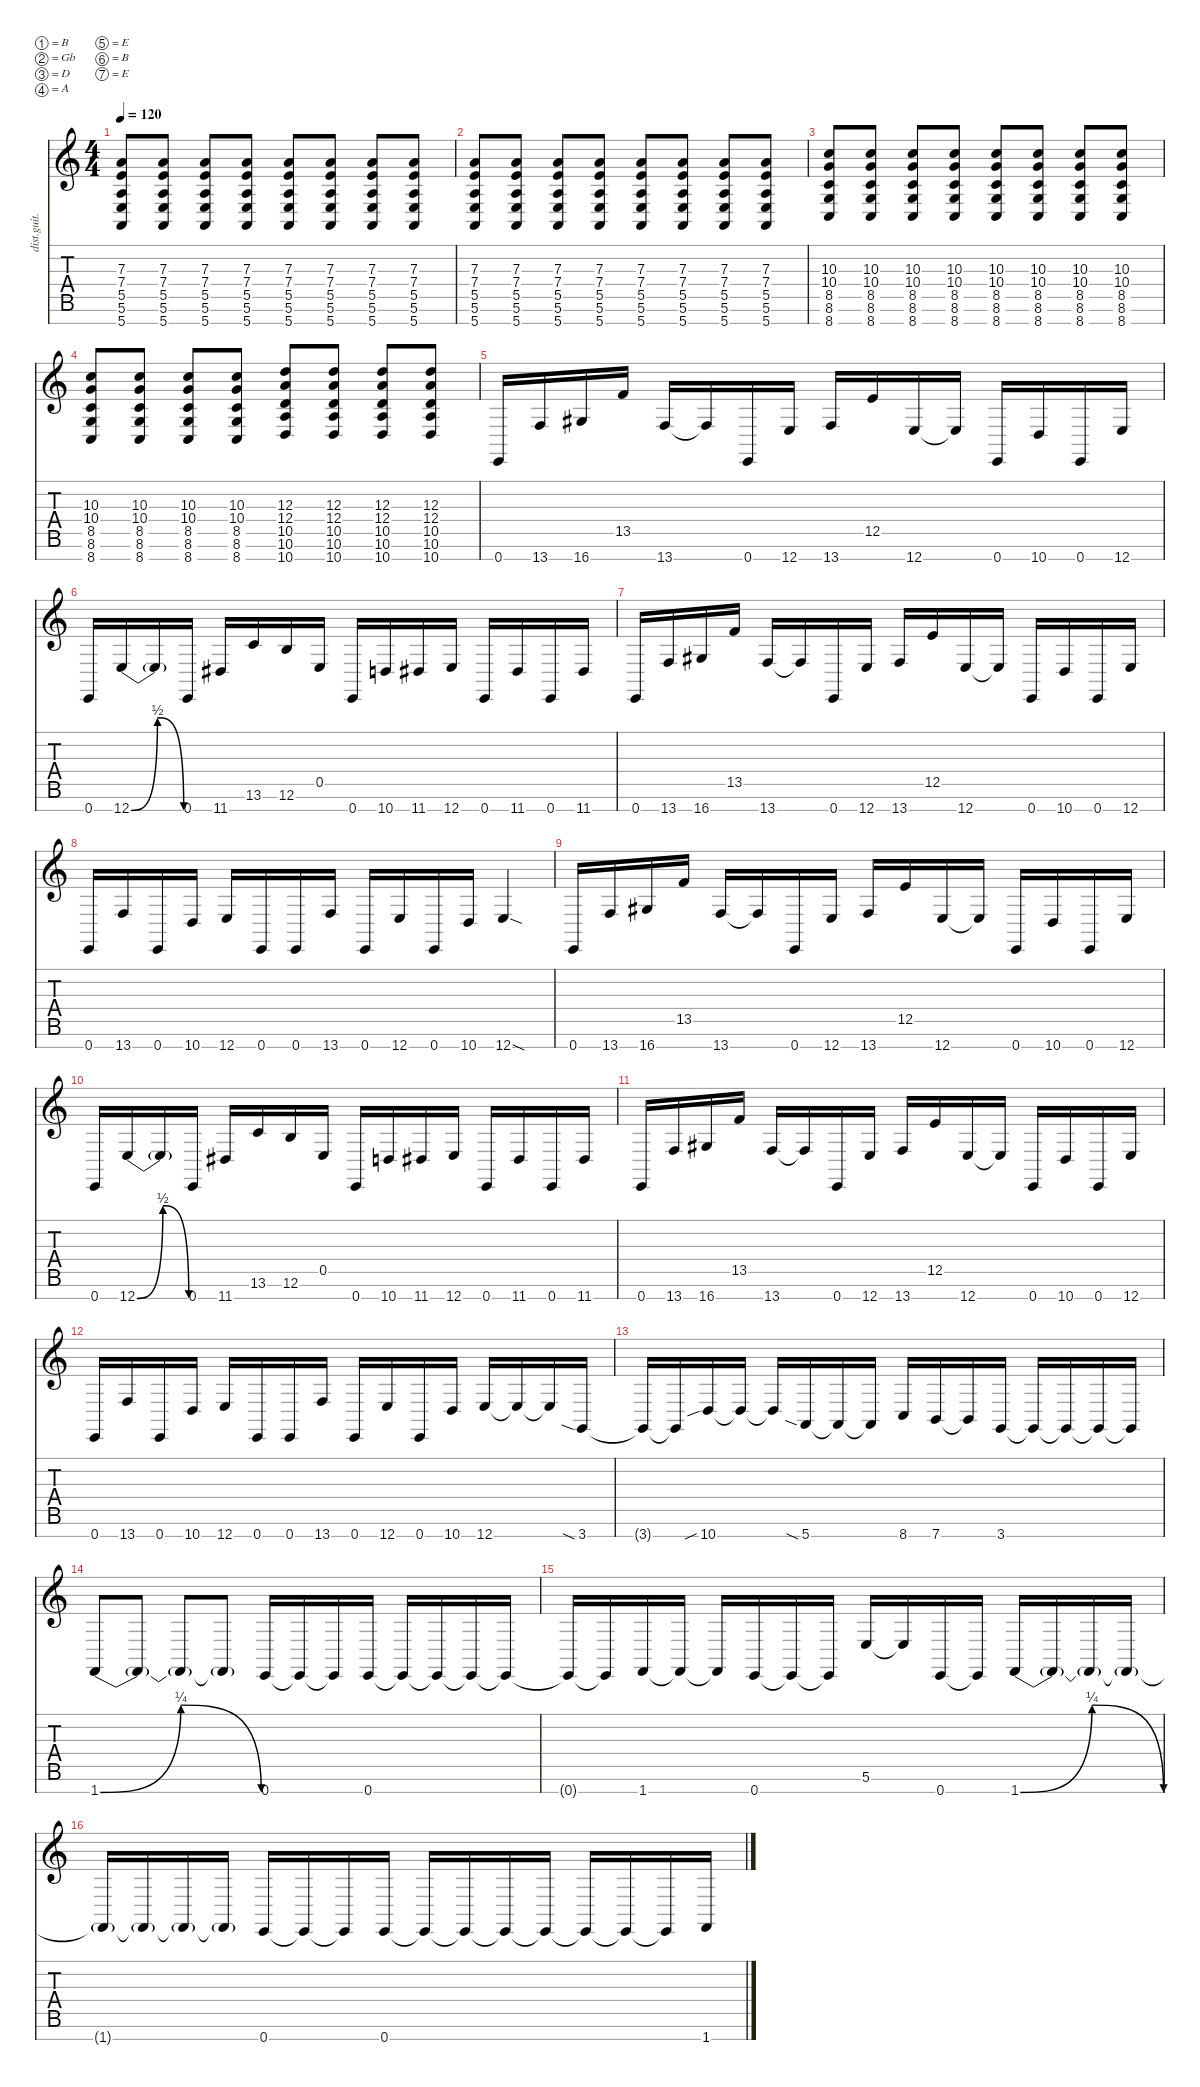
\defaultSystemsLayout 4
\hideDynamics
\bracketExtendMode nobrackets
\otherSystemsTrackNameOrientation horizontal
\track ("riff" "dist.guit.") {instrument distortionguitar}
\staff {score tabs}
\tuning (B3 Gb3 D3 A2 E2 B1 E1)
\ts (4 4)
\tempo 120
\clef g2
\ks c
(5.7 5.6 5.5 7.4 7.3).8{dy mf beam Up} (5.7 5.5 5.6 7.4 7.3).8{beam Up} (5.7 5.6 5.5 7.4 7.3).8{beam Up} (5.7 5.5 5.6 7.4 7.3).8{beam Up} (5.7 5.6 5.5 7.4 7.3).8{beam Up} (5.7 5.5 5.6 7.4 7.3).8{beam Up} (5.7 5.6 5.5 7.4 7.3).8{beam Up} (5.7 5.5 5.6 7.4 7.3).8{beam Up} |
(5.7 5.6 5.5 7.4 7.3).8{beam Up} (5.7 5.5 5.6 7.4 7.3).8{beam Up} (5.7 5.6 5.5 7.4 7.3).8{beam Up} (5.7 5.5 5.6 7.4 7.3).8{beam Up} (5.7 5.6 5.5 7.4 7.3).8{beam Up} (5.7 5.5 5.6 7.4 7.3).8{beam Up} (5.7 5.6 5.5 7.4 7.3).8{beam Up} (5.7 5.5 5.6 7.4 7.3).8{beam Up} |
(8.7 8.6 8.5 10.4 10.3).8{beam Up} (8.7 8.6 8.5 10.4 10.3).8{beam Up} (8.7 8.6 8.5 10.4 10.3).8{beam Up} (8.7 8.6 8.5 10.4 10.3).8{beam Up} (8.7 8.6 8.5 10.4 10.3).8{beam Up} (8.7 8.6 8.5 10.4 10.3).8{beam Up} (8.7 8.6 8.5 10.4 10.3).8{beam Up} (8.7 8.6 8.5 10.4 10.3).8{beam Up} |
(8.7 8.6 8.5 10.4 10.3).8{beam Up} (8.7 8.6 8.5 10.4 10.3).8{beam Up} (8.7 8.6 8.5 10.4 10.3).8{beam Up} (8.7 8.6 8.5 10.4 10.3).8{beam Up} (10.7 10.6 10.5 12.4 12.3).8{beam Up} (10.7 10.6 10.5 12.4 12.3).8{beam Up} (10.7 10.6 10.5 12.4 12.3).8{beam Up} (10.7 10.6 10.5 12.4 12.3).8{beam Up} |
0.7.16{beam Up} 13.7.16{beam Up} 16.7{acc #}.16{beam Up} 13.5.16{beam Up} 13.7.16{beam Up} 13.7{t}.16{beam Up} 0.7.16{beam Up} 12.7.16{beam Up} 13.7.16{beam Up} 12.5.16{beam Up} 12.7.16{beam Up} 12.7{t}.16{beam Up} 0.7.16{beam Up} 10.7.16{beam Up} 0.7.16{beam Up} 12.7.16{beam Up} |
0.7.16{beam Up} 12.7{be (bendrelease 0 0 9.6 2 20.4 2 30 0)}.16{beam Up} 12.7{t}.16{beam Up} 0.7.16{beam Up} 11.7{acc #}.16{beam Up} 13.6.16{beam Up} 12.6.16{beam Up} 0.5.16{beam Up} 0.7.16{beam Up} 10.7.16{beam Up} 11.7{acc #}.16{beam Up} 12.7.16{beam Up} 0.7.16{beam Up} 11.7{acc #}.16{beam Up} 0.7.16{beam Up} 11.7{acc #}.16{beam Up} |
0.7.16{beam Up} 13.7.16{beam Up} 16.7{acc #}.16{beam Up} 13.5.16{beam Up} 13.7.16{beam Up} 13.7{t}.16{beam Up} 0.7.16{beam Up} 12.7.16{beam Up} 13.7.16{beam Up} 12.5.16{beam Up} 12.7.16{beam Up} 12.7{t}.16{beam Up} 0.7.16{beam Up} 10.7.16{beam Up} 0.7.16{beam Up} 12.7.16{beam Up} |
0.7.16{beam Up} 13.7.16{beam Up} 0.7.16{beam Up} 10.7.16{beam Up} 12.7.16{beam Up} 0.7.16{beam Up} 0.7.16{beam Up} 13.7.16{beam Up} 0.7.16{beam Up} 12.7.16{beam Up} 0.7.16{beam Up} 10.7.16{beam Up} 12.7{sod}.4{beam Up} |
0.7.16{beam Up} 13.7.16{beam Up} 16.7{acc #}.16{beam Up} 13.5.16{beam Up} 13.7.16{beam Up} 13.7{t}.16{beam Up} 0.7.16{beam Up} 12.7.16{beam Up} 13.7.16{beam Up} 12.5.16{beam Up} 12.7.16{beam Up} 12.7{t}.16{beam Up} 0.7.16{beam Up} 10.7.16{beam Up} 0.7.16{beam Up} 12.7.16{beam Up} |
0.7.16{beam Up} 12.7{be (bendrelease 0 0 9.6 2 20.4 2 30 0)}.16{beam Up} 12.7{t}.16{beam Up} 0.7.16{beam Up} 11.7{acc #}.16{beam Up} 13.6.16{beam Up} 12.6.16{beam Up} 0.5.16{beam Up} 0.7.16{beam Up} 10.7.16{beam Up} 11.7{acc #}.16{beam Up} 12.7.16{beam Up} 0.7.16{beam Up} 11.7{acc #}.16{beam Up} 0.7.16{beam Up} 11.7{acc #}.16{beam Up} |
0.7.16{beam Up} 13.7.16{beam Up} 16.7{acc #}.16{beam Up} 13.5.16{beam Up} 13.7.16{beam Up} 13.7{t}.16{beam Up} 0.7.16{beam Up} 12.7.16{beam Up} 13.7.16{beam Up} 12.5.16{beam Up} 12.7.16{beam Up} 12.7{t}.16{beam Up} 0.7.16{beam Up} 10.7.16{beam Up} 0.7.16{beam Up} 12.7.16{beam Up} |
0.7.16{beam Up} 13.7.16{beam Up} 0.7.16{beam Up} 10.7.16{beam Up} 12.7.16{beam Up} 0.7.16{beam Up} 0.7.16{beam Up} 13.7.16{beam Up} 0.7.16{beam Up} 12.7.16{beam Up} 0.7.16{beam Up} 10.7.16{beam Up} 12.7.16{beam Up} 12.7{t}.16{beam Up} 12.7{t}.16{beam Up} 3.7{sia}.16{beam Up} |
3.7{t}.16{beam Up} 3.7{t}.16{beam Up} 10.7{sib}.16{beam Up} 10.7{t}.16{beam Up} 10.7{t}.16{beam Up} 5.7{sia}.16{beam Up} 5.7{t}.16{beam Up} 5.7{t}.16{beam Up} 8.7.16{beam Up} 7.7.16{beam Up} 7.7{t}.16{beam Up} 3.7.16{beam Up} 3.7{t}.16{beam Up} 3.7{t}.16{beam Up} 3.7{t}.16{beam Up} 3.7{t}.16{beam Up} |
1.7{be (bendrelease 0 0 10.2 1 20.4 1 30 0)}.8{beam Up} 1.7{t}.8{beam Up} 1.7{t}.8{beam Up} 1.7{t}.8{beam Up} 0.7.16{beam Up} 0.7{t}.16{beam Up} 0.7{t}.16{beam Up} 0.7.16{beam Up} 0.7{t}.16{beam Up} 0.7{t}.16{beam Up} 0.7{t}.16{beam Up} 0.7{t}.16{beam Up} |
0.7{t}.16{beam Up} 0.7{t}.16{beam Up} 1.7.16{beam Up} 1.7{t}.16{beam Up} 1.7{t}.16{beam Up} 0.7.16{beam Up} 0.7{t}.16{beam Up} 0.7{t}.16{beam Up} 5.6.16{beam Up} 5.6{t}.16{beam Up} 0.7.16{beam Up} 0.7{t}.16{beam Up} 1.7{be (bendrelease 0 0 10.2 1 20.4 1 30 0)}.16{beam Up} 1.7{t}.16{beam Up} 1.7{t}.16{beam Up} 1.7{t}.16{beam Up} |
1.7{t}.16{beam Up} 1.7{t}.16{beam Up} 1.7{t}.16{beam Up} 1.7{t}.16{beam Up} 0.7.16{beam Up} 0.7{t}.16{beam Up} 0.7{t}.16{beam Up} 0.7.16{beam Up} 0.7{t}.16{beam Up} 0.7{t}.16{beam Up} 0.7{t}.16{beam Up} 0.7{t}.16{beam Up} 0.7{t}.16{beam Up} 0.7{t}.16{beam Up} 0.7{t}.16{beam Up} 1.7.16{beam Up}
